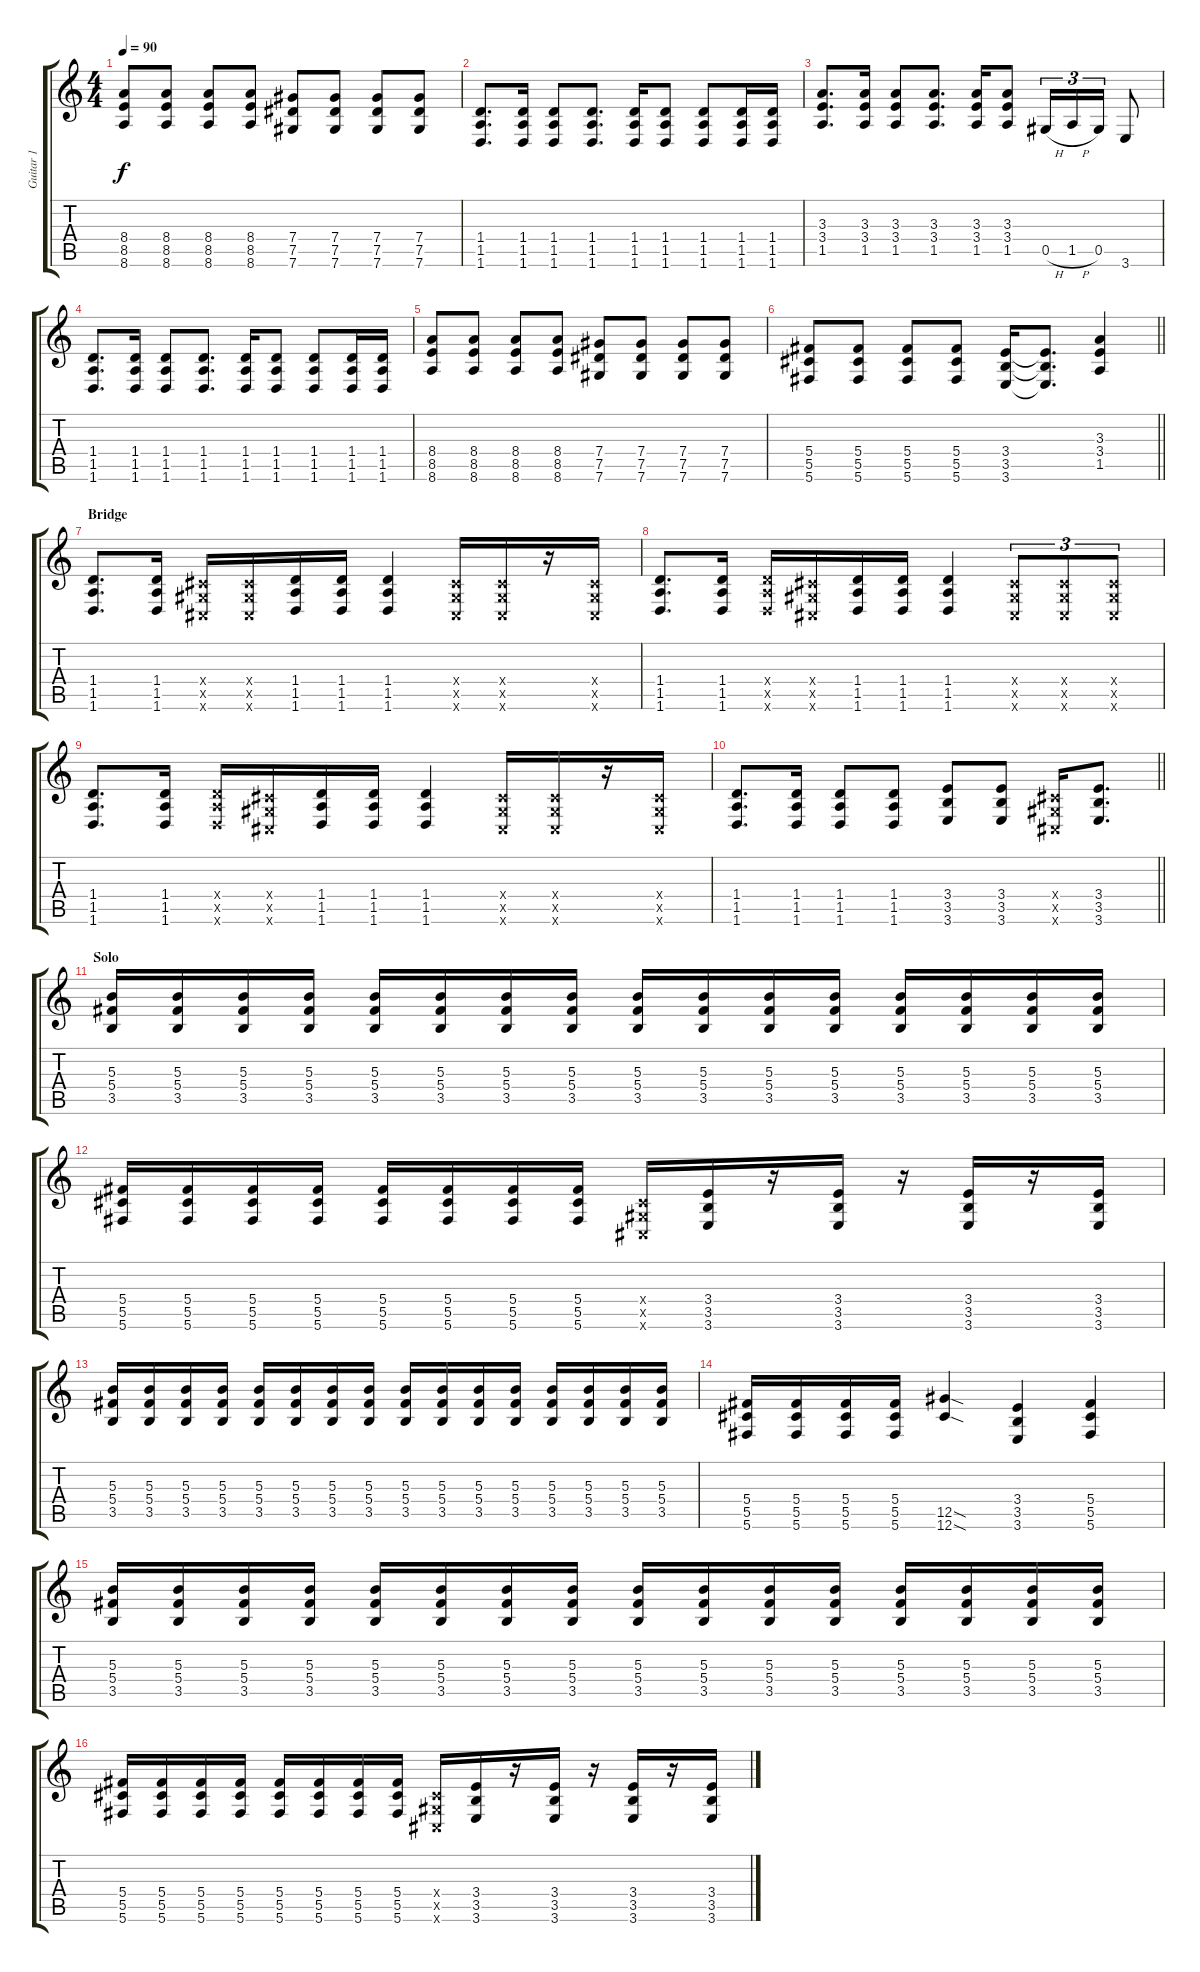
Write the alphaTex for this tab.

\track ("Guitar 1" "Guitar 1") {instrument overdrivenguitar}
\staff {score tabs}
\tuning (Eb4 Bb3 Gb3 Db3 Ab2 Db2) {hide}
\ts (4 4)
\tempo 90
\clef g2
\ks c
(8.4 8.5 8.6).8{dy f} (8.4 8.5 8.6).8 (8.4 8.5 8.6).8 (8.4 8.5 8.6).8 (7.4 7.5 7.6).8 (7.4 7.5 7.6).8 (7.4 7.5 7.6).8 (7.4 7.5 7.6).8 |
(1.4 1.5 1.6).8{d} (1.4 1.5 1.6).16 (1.4 1.5 1.6).8 (1.4 1.5 1.6).8{d} (1.4 1.5 1.6).16 (1.4 1.5 1.6).8 (1.4 1.5 1.6).8 (1.4 1.5 1.6).16 (1.4 1.5 1.6).16 |
(3.3 3.4 1.5).8{d} (3.3 3.4 1.5).16 (3.3 3.4 1.5).8 (3.3 3.4 1.5).8{d} (3.3 3.4 1.5).16 (3.3 3.4 1.5).8 0.5{h}.16{tu (3 2)} 1.5{h}.16{tu (3 2)} 0.5.16{tu (3 2)} 3.6.8 |
(1.4 1.5 1.6).8{d} (1.4 1.5 1.6).16 (1.4 1.5 1.6).8 (1.4 1.5 1.6).8{d} (1.4 1.5 1.6).16 (1.4 1.5 1.6).8 (1.4 1.5 1.6).8 (1.4 1.5 1.6).16 (1.4 1.5 1.6).16 |
(8.4 8.5 8.6).8 (8.4 8.5 8.6).8 (8.4 8.5 8.6).8 (8.4 8.5 8.6).8 (7.4 7.5 7.6).8 (7.4 7.5 7.6).8 (7.4 7.5 7.6).8 (7.4 7.5 7.6).8 |
\barLineRight lightlight
(5.4 5.5 5.6).8 (5.4 5.5 5.6).8 (5.4 5.5 5.6).8 (5.4 5.5 5.6).8 (3.4 3.5 3.6).16 (3.4{t} 3.5{t} 3.6{t}).8{d} (3.3 3.4 1.5).4 |
\section ("" "Bridge")
(1.4 1.5 1.6).8{d} (1.4 1.5 1.6).16 (0.4{x} 0.5{x} 0.6{x}).16 (0.4{x} 0.5{x} 0.6{x}).16 (1.4 1.5 1.6).16 (1.4 1.5 1.6).16 (1.4 1.5 1.6).4 (0.4{x} 0.5{x} 0.6{x}).16 (0.4{x} 0.5{x} 0.6{x}).16 r.16 (0.4{x} 0.5{x} 0.6{x}).16 |
(1.4 1.5 1.6).8{d} (1.4 1.5 1.6).16 (1.4{x} 1.5{x} 1.6{x}).16 (0.4{x} 0.5{x} 0.6{x}).16 (1.4 1.5 1.6).16 (1.4 1.5 1.6).16 (1.4 1.5 1.6).4 (0.4{x} 0.5{x} 0.6{x}).8{tu (3 2)} (0.4{x} 0.5{x} 0.6{x}).8{tu (3 2)} (0.4{x} 0.5{x} 0.6{x}).8{tu (3 2)} |
(1.4 1.5 1.6).8{d} (1.4 1.5 1.6).16 (1.4{x} 1.5{x} 1.6{x}).16 (0.4{x} 0.5{x} 0.6{x}).16 (1.4 1.5 1.6).16 (1.4 1.5 1.6).16 (1.4 1.5 1.6).4 (0.4{x} 0.5{x} 0.6{x}).16 (0.4{x} 0.5{x} 0.6{x}).16 r.16 (0.4{x} 0.5{x} 0.6{x}).16 |
\barLineRight lightlight
(1.4 1.5 1.6).8{d} (1.4 1.5 1.6).16 (1.4 1.5 1.6).8 (1.4 1.5 1.6).8 (3.4 3.5 3.6).8 (3.4 3.5 3.6).8 (0.4{x} 0.5{x} 0.6{x}).16 (3.4 3.5 3.6).8{d} |
\section ("" "Solo")
(5.3 5.4 3.5).16 (5.3 5.4 3.5).16 (5.3 5.4 3.5).16 (5.3 5.4 3.5).16 (5.3 5.4 3.5).16 (5.3 5.4 3.5).16 (5.3 5.4 3.5).16 (5.3 5.4 3.5).16 (5.3 5.4 3.5).16 (5.3 5.4 3.5).16 (5.3 5.4 3.5).16 (5.3 5.4 3.5).16 (5.3 5.4 3.5).16 (5.3 5.4 3.5).16 (5.3 5.4 3.5).16 (5.3 5.4 3.5).16 |
(5.4 5.5 5.6).16 (5.4 5.5 5.6).16 (5.4 5.5 5.6).16 (5.4 5.5 5.6).16 (5.4 5.5 5.6).16 (5.4 5.5 5.6).16 (5.4 5.5 5.6).16 (5.4 5.5 5.6).16 (0.4{x} 0.5{x} 0.6{x}).16 (3.4 3.5 3.6).16 r.16 (3.4 3.5 3.6).16 r.16 (3.4 3.5 3.6).16 r.16 (3.4 3.5 3.6).16 |
(5.3 5.4 3.5).16 (5.3 5.4 3.5).16 (5.3 5.4 3.5).16 (5.3 5.4 3.5).16 (5.3 5.4 3.5).16 (5.3 5.4 3.5).16 (5.3 5.4 3.5).16 (5.3 5.4 3.5).16 (5.3 5.4 3.5).16 (5.3 5.4 3.5).16 (5.3 5.4 3.5).16 (5.3 5.4 3.5).16 (5.3 5.4 3.5).16 (5.3 5.4 3.5).16 (5.3 5.4 3.5).16 (5.3 5.4 3.5).16 |
(5.4 5.5 5.6).16 (5.4 5.5 5.6).16 (5.4 5.5 5.6).16 (5.4 5.5 5.6).16 (12.5{sod} 12.6{sod}).4 (3.4 3.5 3.6).4 (5.4 5.5 5.6).4 |
(5.3 5.4 3.5).16 (5.3 5.4 3.5).16 (5.3 5.4 3.5).16 (5.3 5.4 3.5).16 (5.3 5.4 3.5).16 (5.3 5.4 3.5).16 (5.3 5.4 3.5).16 (5.3 5.4 3.5).16 (5.3 5.4 3.5).16 (5.3 5.4 3.5).16 (5.3 5.4 3.5).16 (5.3 5.4 3.5).16 (5.3 5.4 3.5).16 (5.3 5.4 3.5).16 (5.3 5.4 3.5).16 (5.3 5.4 3.5).16 |
(5.4 5.5 5.6).16 (5.4 5.5 5.6).16 (5.4 5.5 5.6).16 (5.4 5.5 5.6).16 (5.4 5.5 5.6).16 (5.4 5.5 5.6).16 (5.4 5.5 5.6).16 (5.4 5.5 5.6).16 (0.4{x} 0.5{x} 0.6{x}).16 (3.4 3.5 3.6).16 r.16 (3.4 3.5 3.6).16 r.16 (3.4 3.5 3.6).16 r.16 (3.4 3.5 3.6).16
